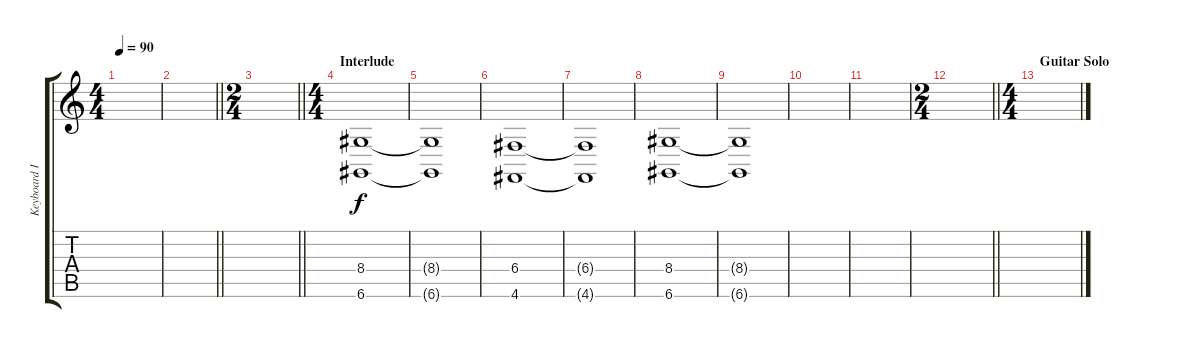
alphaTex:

\track ("Keyboard II" "Keyboard I") {instrument stringensemble1}
\staff {score tabs}
\tuning (D4 A3 F3 C3 G2 D2) {hide}
\ts (4 4)
\tempo 90
\clef g2
\ks c
|
\barLineRight lightlight
|
\ts (2 4)
\barLineRight lightlight
|
\ts (4 4)
\section ("" "Interlude")
(8.4 6.6).1 |
(8.4{t} 6.6{t}).1 |
(6.4 4.6).1 |
(6.4{t} 4.6{t}).1 |
(8.4 6.6).1 |
(8.4{t} 6.6{t}).1 |
|
|
\ts (2 4)
\barLineRight lightlight
|
\ts (4 4)
\section ("" "Guitar Solo ")
